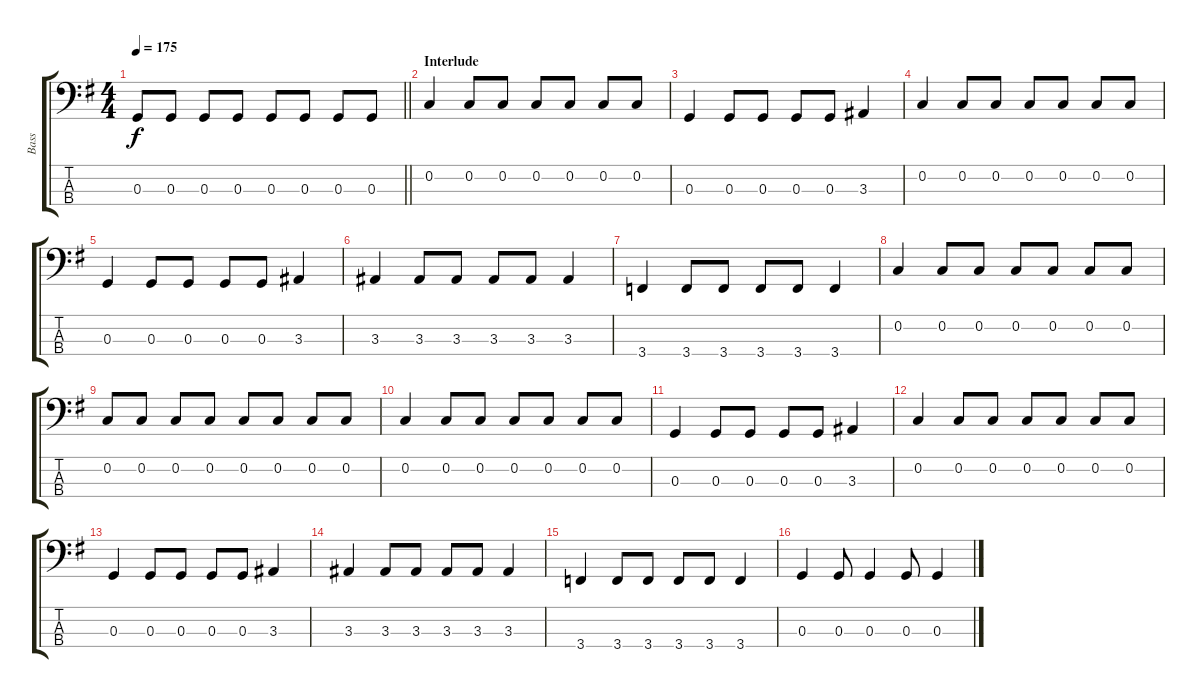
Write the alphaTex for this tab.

\track ("Bass" "Bass") {instrument electricbassfinger}
\staff {score tabs}
\tuning (F2 C2 G1 D1) {hide}
\ts (4 4)
\tempo 175
\clef f4
\barLineRight lightlight
\ks g
0.3.8{dy f} 0.3.8 0.3.8 0.3.8 0.3.8 0.3.8 0.3.8 0.3.8 |
\section ("" "Interlude")
0.2.4 0.2.8 0.2.8 0.2.8 0.2.8 0.2.8 0.2.8 |
0.3.4 0.3.8 0.3.8 0.3.8 0.3.8 3.3.4 |
0.2.4 0.2.8 0.2.8 0.2.8 0.2.8 0.2.8 0.2.8 |
0.3.4 0.3.8 0.3.8 0.3.8 0.3.8 3.3.4 |
3.3.4 3.3.8 3.3.8 3.3.8 3.3.8 3.3.4 |
3.4.4 3.4.8 3.4.8 3.4.8 3.4.8 3.4.4 |
0.2.4 0.2.8 0.2.8 0.2.8 0.2.8 0.2.8 0.2.8 |
0.2.8 0.2.8 0.2.8 0.2.8 0.2.8 0.2.8 0.2.8 0.2.8 |
0.2.4 0.2.8 0.2.8 0.2.8 0.2.8 0.2.8 0.2.8 |
0.3.4 0.3.8 0.3.8 0.3.8 0.3.8 3.3.4 |
0.2.4 0.2.8 0.2.8 0.2.8 0.2.8 0.2.8 0.2.8 |
0.3.4 0.3.8 0.3.8 0.3.8 0.3.8 3.3.4 |
3.3.4 3.3.8 3.3.8 3.3.8 3.3.8 3.3.4 |
3.4.4 3.4.8 3.4.8 3.4.8 3.4.8 3.4.4 |
0.3.4 0.3.8 0.3.4 0.3.8 0.3.4
